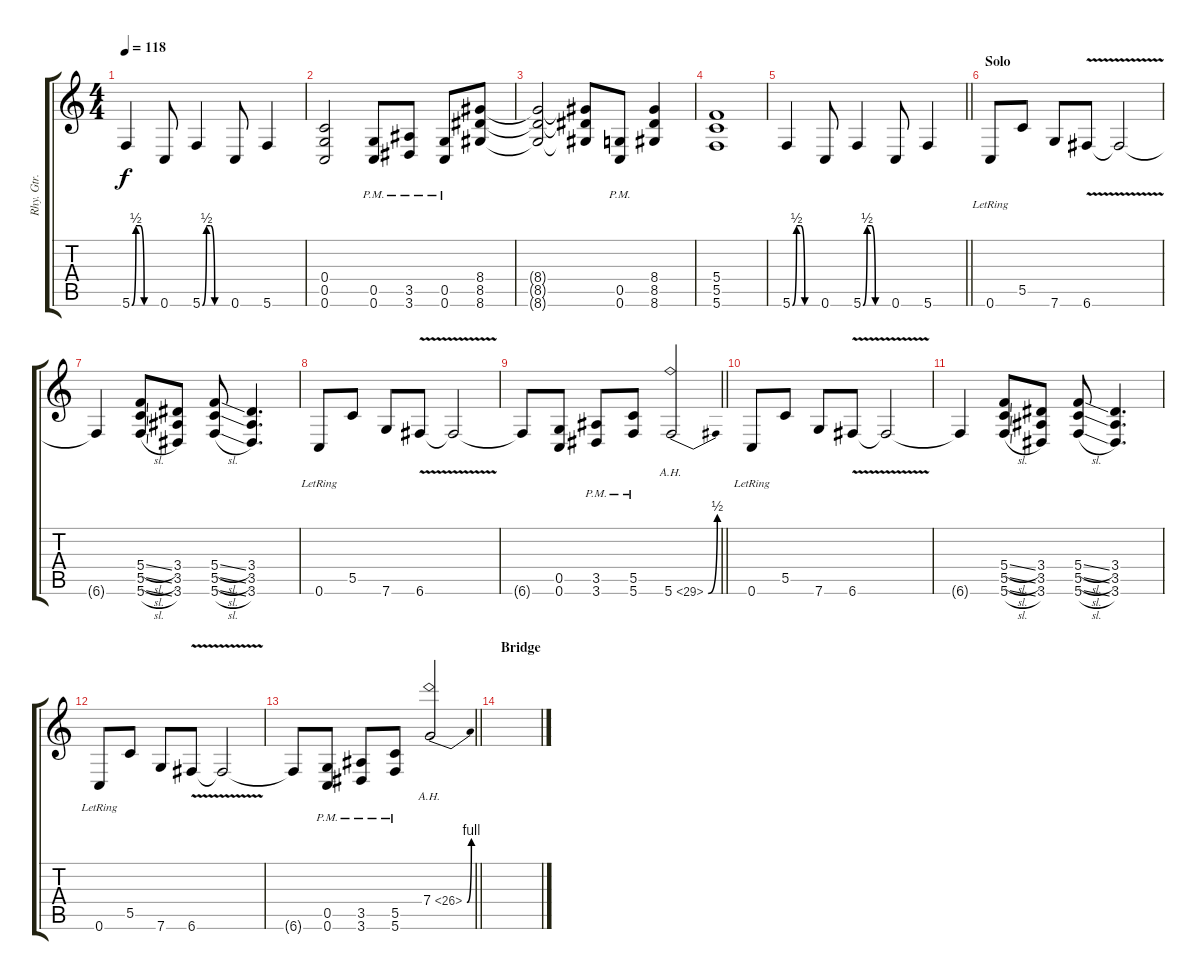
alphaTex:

\track ("Rhy. Gtr. 2" "Rhy. Gtr. ") {instrument distortionguitar}
\staff {score tabs}
\tuning (D4 A3 F3 C3 G2 C2) {hide}
\ts (4 4)
\tempo 118
\clef g2
\ks c
5.6{be (custom 0 0 10 2 20 2 30 0 60 0)}.4{dy f} 0.6.8 5.6{be (custom 0 0 10 2 20 2 30 0 60 0)}.4 0.6.8 5.6.4 |
(0.4 0.5 0.6).2 (0.5{pm} 0.6{pm}).8 (3.5{pm} 3.6{pm}).8 (0.5{pm} 0.6{pm}).8 (8.4 8.5 8.6).8 |
(8.4{t} 8.5{t} 8.6{t}).2 (8.4{t} 8.5{t} 8.6{t}).8 (0.5{pm} 0.6{pm}).8 (8.4 8.5 8.6).4 |
(5.4 5.5 5.6).1 |
\barLineRight lightlight
5.6{be (custom 0 0 10 2 20 2 30 0 60 0)}.4 0.6.8 5.6{be (custom 0 0 10 2 20 2 30 0 60 0)}.4 0.6.8 5.6.4 |
\section ("" "Solo")
0.6{lr}.8 5.5.8 7.6.8 6.6{v}.8 6.6{t}.2 |
6.6{t}.4 (5.4{sl} 5.5{sl} 5.6{sl}).8 (3.4 3.5 3.6).8 (5.4{sl} 5.5{sl} 5.6{sl}).8 (3.4 3.5 3.6).4{d} |
0.6{lr}.8 5.5.8 7.6.8 6.6{v}.8 6.6{t}.2 |
\barLineRight lightlight
6.6{t}.8 (0.5 0.6).8 (3.5{pm} 3.6{pm}).8 (5.5{pm} 5.6{pm}).8 5.6{be (bend 0 0 60 2) ah 24}.2 |
0.6{lr}.8 5.5.8 7.6.8 6.6{v}.8 6.6{t}.2 |
6.6{t}.4 (5.4{sl} 5.5{sl} 5.6{sl}).8 (3.4 3.5 3.6).8 (5.4{sl} 5.5{sl} 5.6{sl}).8 (3.4 3.5 3.6).4{d} |
0.6{lr}.8 5.5.8 7.6.8 6.6{v}.8 6.6{t}.2 |
\barLineRight lightlight
6.6{t}.8 (0.5{pm} 0.6{pm}).8 (3.5{pm} 3.6{pm}).8 (5.5{pm} 5.6{pm}).8 7.4{be (bend 0 0 60 4) ah 19}.2 |
\section ("" "Bridge")
